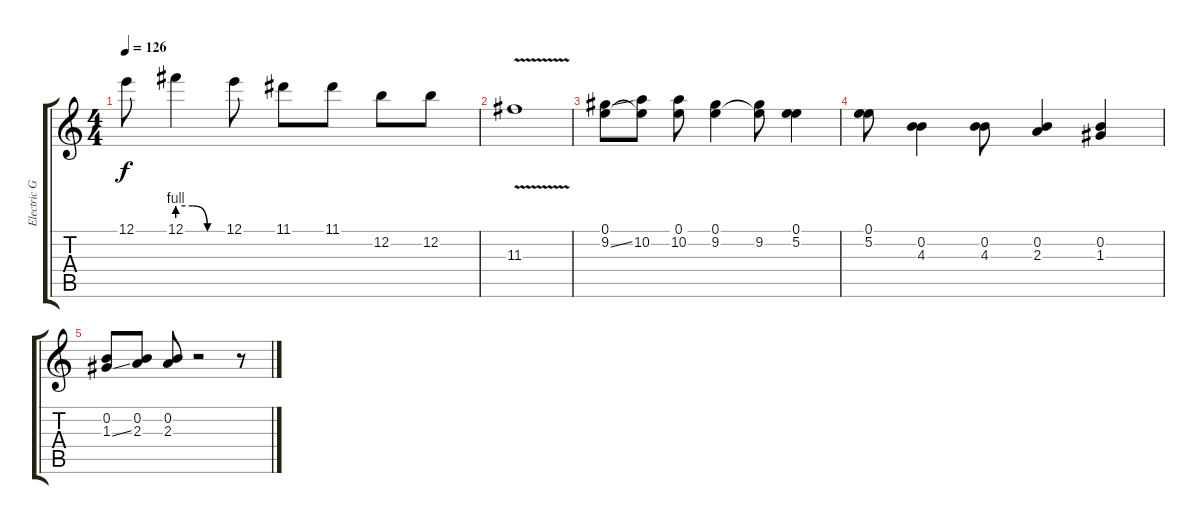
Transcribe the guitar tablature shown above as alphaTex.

\track ("Electric Guitar Solo" "Electric G") {instrument distortionguitar}
\staff {score tabs}
\tuning (E4 B3 G3 D3 A2 E2) {hide}
\ts (4 4)
\tempo 126
\clef g2
\ks c
12.1{t}.8{dy f} 12.1{be (custom 0 4 20 4 40 0 60 0)}.4 12.1.8 11.1.8 11.1.8 12.2.8 12.2.8 |
11.3{v}.1 |
(0.1 9.2{ss}).8 (0.1{t} 10.2).8 (0.1 10.2).8 (0.1 9.2).4 (0.1{t} 9.2).8 (0.1 5.2).4 |
(0.1 5.2).8 (0.2 4.3).4 (0.2 4.3).8 (0.2 2.3).4 (0.2 1.3).4 |
(0.2 1.3{ss}).8 (0.2 2.3).8 (0.2 2.3).8 r.2 r.8
